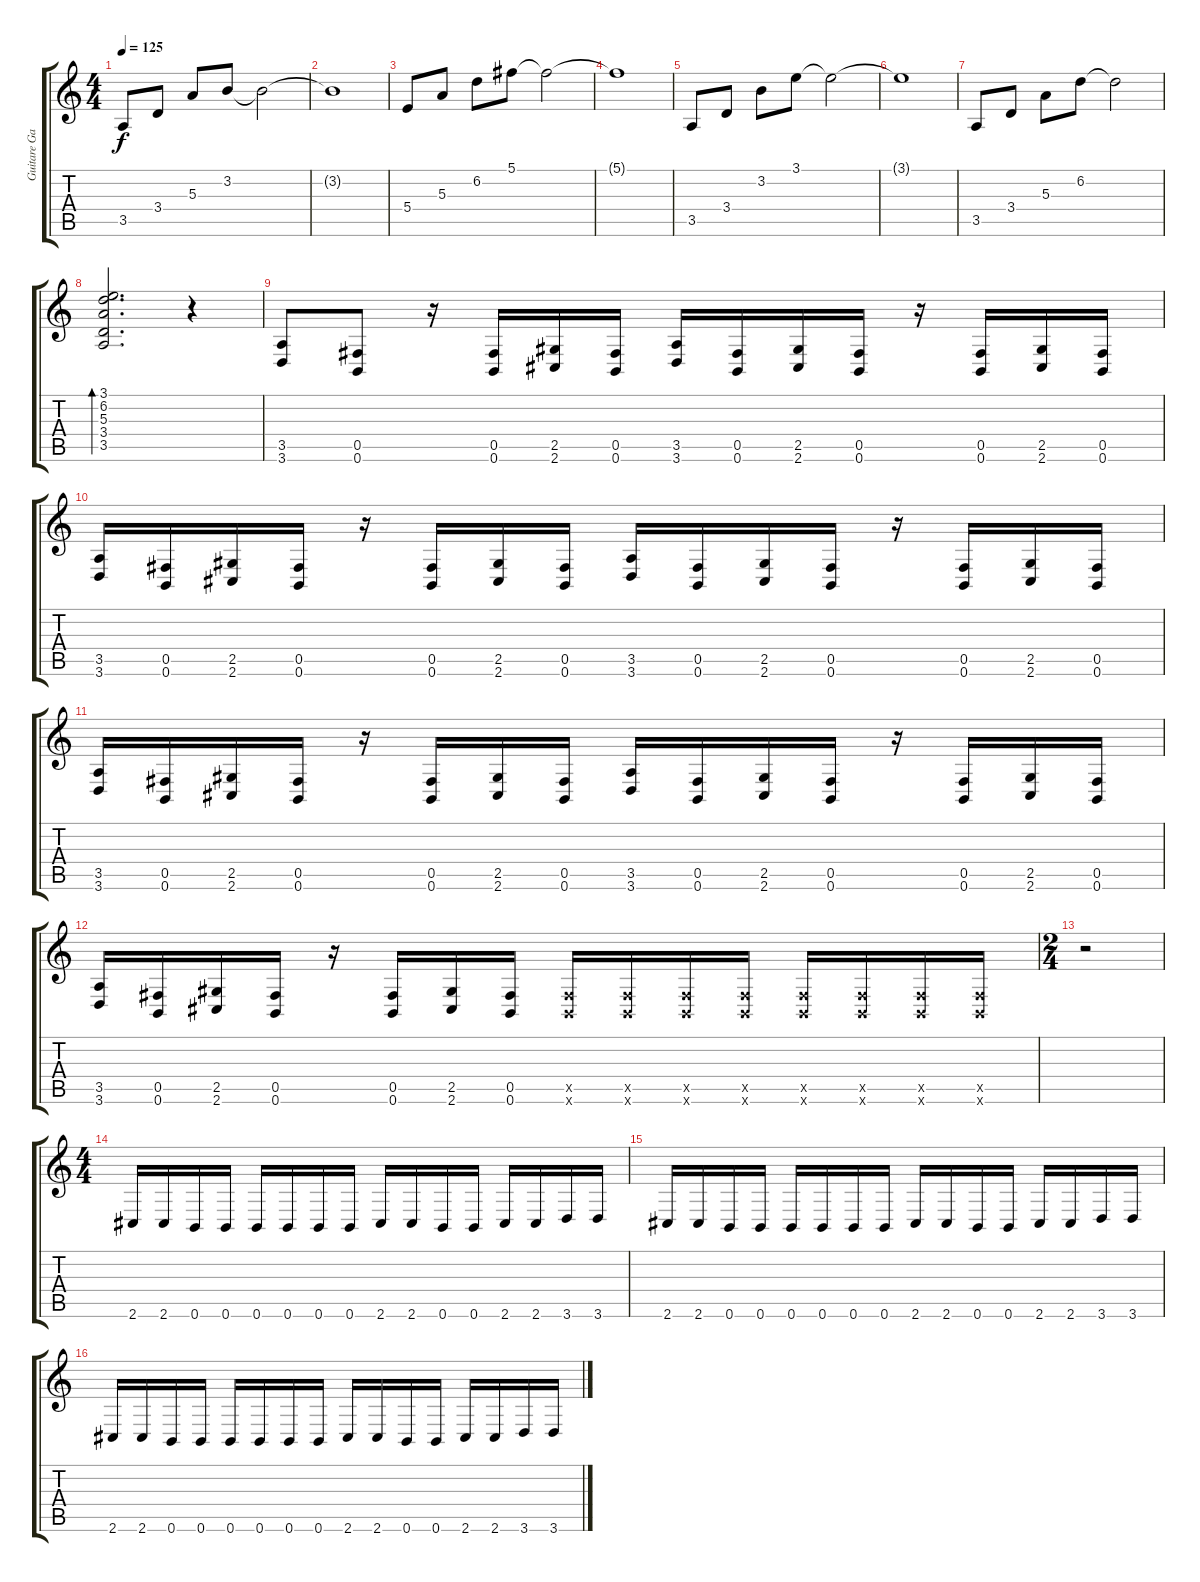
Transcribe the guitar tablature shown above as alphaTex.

\track ("Guitare Gauche" "Guitare Ga") {instrument distortionguitar}
\staff {score tabs}
\tuning (Db4 Ab3 E3 B2 Gb2 B1) {hide}
\ts (4 4)
\tempo 125
\clef g2
\ks c
3.5.8{dy f} 3.4.8 5.3.8 3.2.8 3.2{t}.2 |
3.2{t}.1 |
5.4.8 5.3.8 6.2.8 5.1.8 5.1{t}.2 |
5.1{t}.1 |
3.5.8 3.4.8 3.2.8 3.1.8 3.1{t}.2 |
3.1{t}.1 |
3.5.8 3.4.8 5.3.8 6.2.8 6.2{t}.2 |
(3.1 6.2 5.3 3.4 3.5).2{d bd 120} r.4 |
(3.5 3.6).8 (0.5 0.6).8 r.16 (0.5 0.6).16 (2.5 2.6).16 (0.5 0.6).16 (3.5 3.6).16 (0.5 0.6).16 (2.5 2.6).16 (0.5 0.6).16 r.16 (0.5 0.6).16 (2.5 2.6).16 (0.5 0.6).16 |
(3.5 3.6).16 (0.5 0.6).16 (2.5 2.6).16 (0.5 0.6).16 r.16 (0.5 0.6).16 (2.5 2.6).16 (0.5 0.6).16 (3.5 3.6).16 (0.5 0.6).16 (2.5 2.6).16 (0.5 0.6).16 r.16 (0.5 0.6).16 (2.5 2.6).16 (0.5 0.6).16 |
(3.5 3.6).16 (0.5 0.6).16 (2.5 2.6).16 (0.5 0.6).16 r.16 (0.5 0.6).16 (2.5 2.6).16 (0.5 0.6).16 (3.5 3.6).16 (0.5 0.6).16 (2.5 2.6).16 (0.5 0.6).16 r.16 (0.5 0.6).16 (2.5 2.6).16 (0.5 0.6).16 |
(3.5 3.6).16 (0.5 0.6).16 (2.5 2.6).16 (0.5 0.6).16 r.16 (0.5 0.6).16 (2.5 2.6).16 (0.5 0.6).16 (0.5{x} 0.6{x}).16 (0.5{x} 0.6{x}).16 (0.5{x} 0.6{x}).16 (0.5{x} 0.6{x}).16 (0.5{x} 0.6{x}).16 (0.5{x} 0.6{x}).16 (0.5{x} 0.6{x}).16 (0.5{x} 0.6{x}).16 |
\ts (2 4)
r.2 |
\ts (4 4)
2.6.16 2.6.16 0.6.16 0.6.16 0.6.16 0.6.16 0.6.16 0.6.16 2.6.16 2.6.16 0.6.16 0.6.16 2.6.16 2.6.16 3.6.16 3.6.16 |
2.6.16 2.6.16 0.6.16 0.6.16 0.6.16 0.6.16 0.6.16 0.6.16 2.6.16 2.6.16 0.6.16 0.6.16 2.6.16 2.6.16 3.6.16 3.6.16 |
2.6.16 2.6.16 0.6.16 0.6.16 0.6.16 0.6.16 0.6.16 0.6.16 2.6.16 2.6.16 0.6.16 0.6.16 2.6.16 2.6.16 3.6.16 3.6.16
